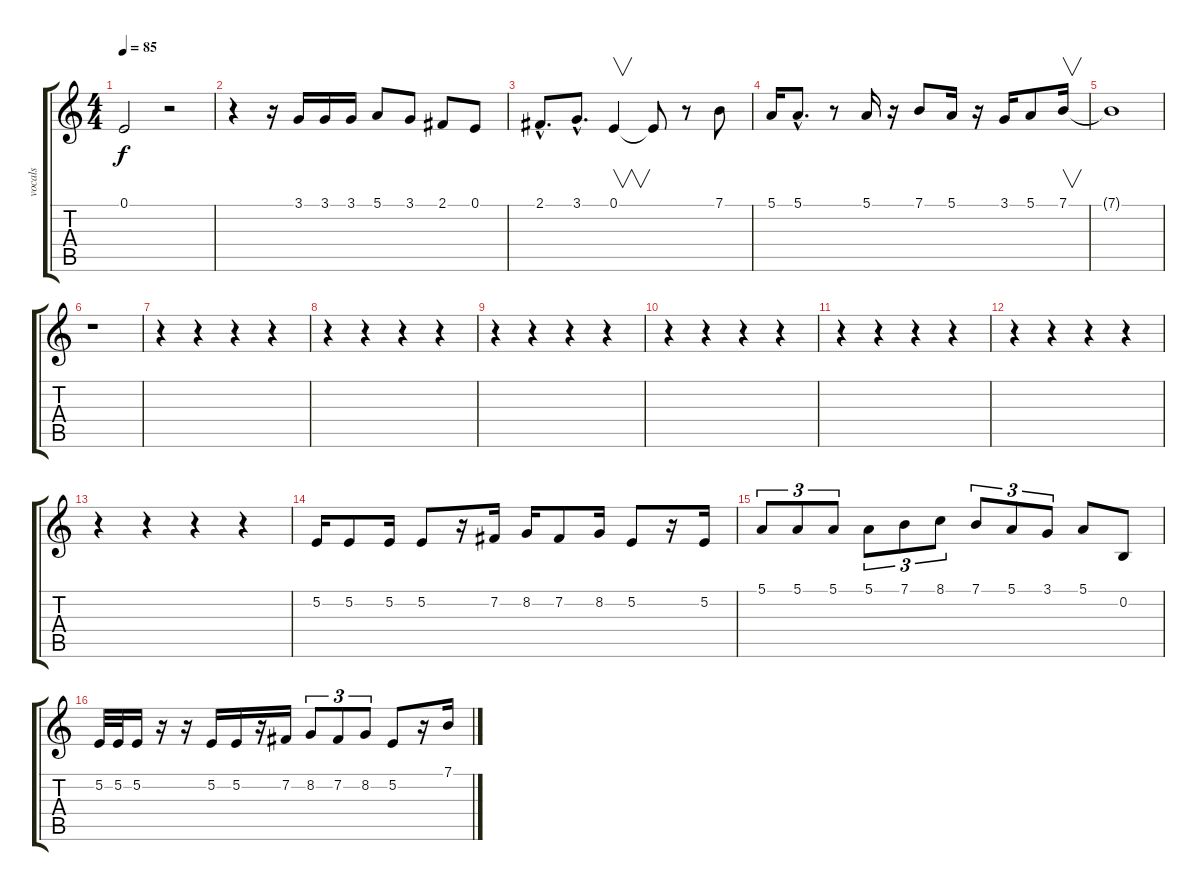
\track ("vocals" "vocals") {instrument lead1square}
\staff {score tabs}
\tuning (E4 B3 G3 D3 A2 E2) {hide}
\ts (4 4)
\tempo 85
\clef g2
\ks c
0.1.2{dy f} r.2 |
r.4 r.16 3.1.16 3.1.16 3.1.16 5.1.8 3.1.8 2.1.8 0.1.8 |
2.1{hac}.8{d} 3.1{hac}.8{d} 0.1.4{v} 0.1{t}.8 r.8 7.1.8 |
5.1.16 5.1{hac}.8{d} r.8 5.1.16 r.16 7.1.8 5.1.16 r.16 3.1.16 5.1.8 7.1.16{v} |
7.1{t}.1 |
r.1 |
r.4 r.4 r.4 r.4 |
r.4 r.4 r.4 r.4 |
r.4 r.4 r.4 r.4 |
r.4 r.4 r.4 r.4 |
r.4 r.4 r.4 r.4 |
r.4 r.4 r.4 r.4 |
r.4 r.4 r.4 r.4 |
5.2.16 5.2.8 5.2.16 5.2.8 r.16 7.2.16 8.2.16 7.2.8 8.2.16 5.2.8 r.16 5.2.16 |
5.1.8{tu (3 2)} 5.1.8{tu (3 2)} 5.1.8{tu (3 2)} 5.1.8{tu (3 2)} 7.1.8{tu (3 2)} 8.1.8{tu (3 2)} 7.1.8{tu (3 2)} 5.1.8{tu (3 2)} 3.1.8{tu (3 2)} 5.1.8 0.2.8 |
5.2.32 5.2.32 5.2.16 r.16 r.16 5.2.16 5.2.16 r.16 7.2.16 8.2.8{tu (3 2)} 7.2.8{tu (3 2)} 8.2.8{tu (3 2)} 5.2.8 r.16 7.1.16
